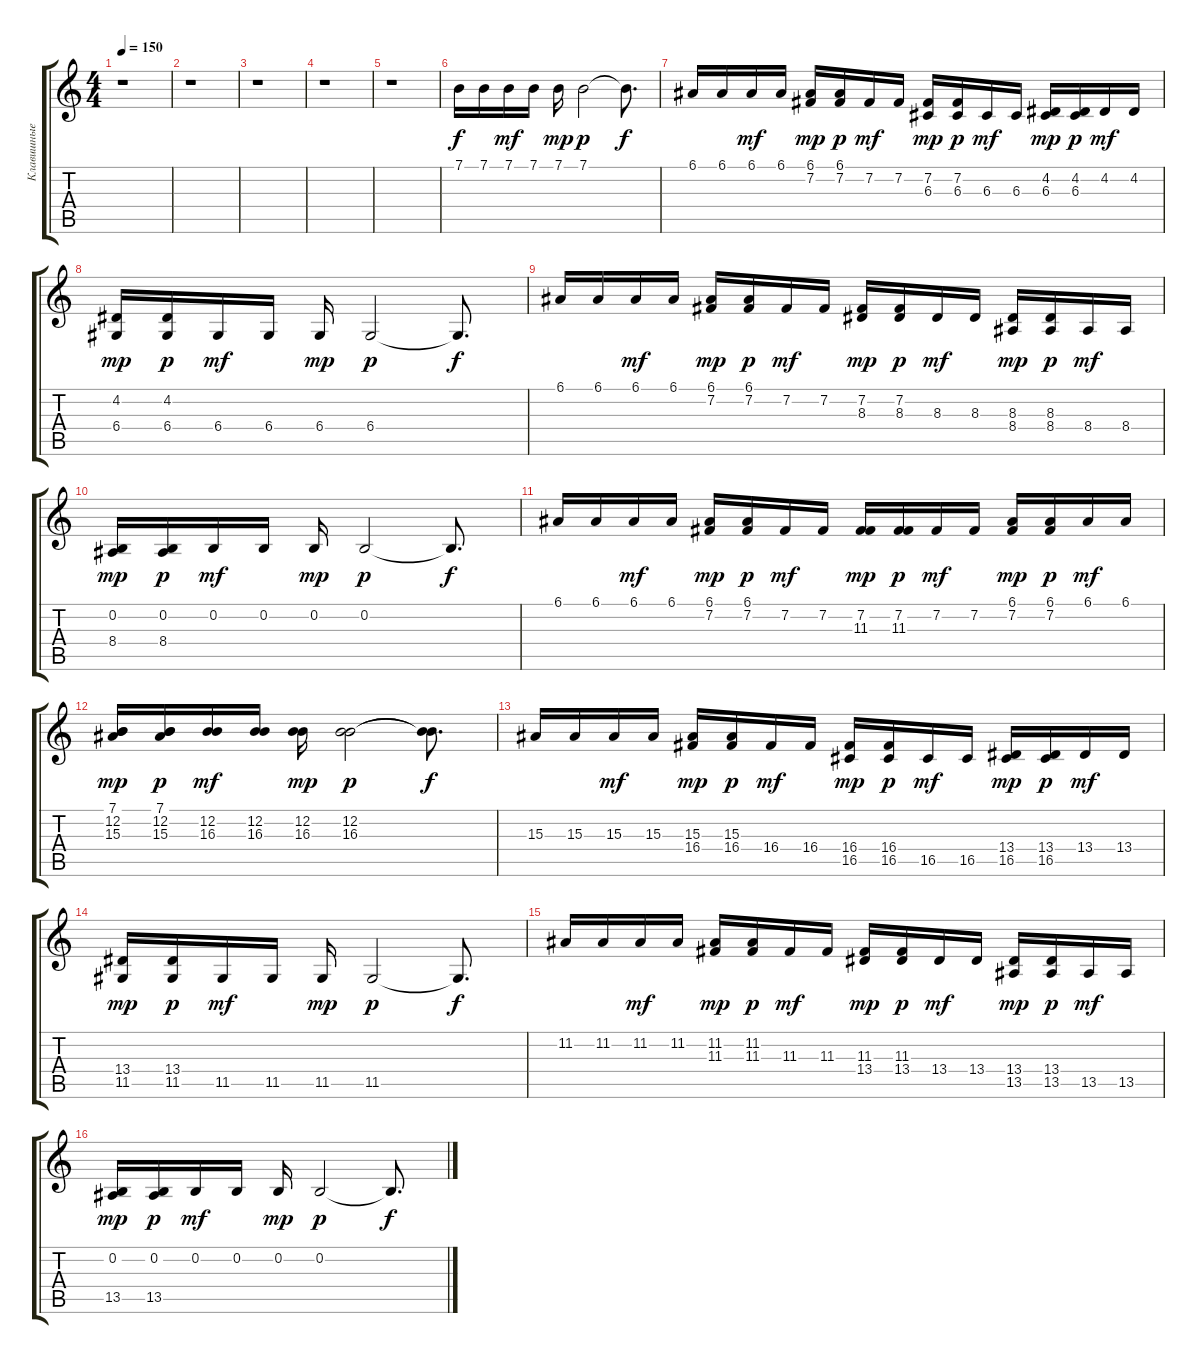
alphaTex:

\track ("Клавишные" "Клавишные") {instrument xylophone}
\staff {score tabs}
\tuning (E4 B3 G3 D3 A2 E2) {hide}
\ts (4 4)
\tempo 150
\clef g2
\ks c
r.1{dy f} |
r.1 |
r.1 |
r.1 |
r.1 |
7.1.16 7.1.16 7.1.16{dy mf} 7.1.16 7.1.16{dy mp} 7.1.2{dy p} 7.1{t}.8{d dy f} |
6.1.16 6.1.16 6.1.16{dy mf} 6.1.16 (6.1 7.2).16{dy mp} (6.1 7.2).16{dy p} 7.2.16{dy mf} 7.2.16 (7.2 6.3).16{dy mp} (7.2 6.3).16{dy p} 6.3.16{dy mf} 6.3.16 (4.2 6.3).16{dy mp} (4.2 6.3).16{dy p} 4.2.16{dy mf} 4.2.16 |
(4.2 6.4).16{dy mp} (4.2 6.4).16{dy p} 6.4.16{dy mf} 6.4.16 6.4.16{dy mp} 6.4.2{dy p} 6.4{t}.8{d dy f} |
6.1.16 6.1.16 6.1.16{dy mf} 6.1.16 (6.1 7.2).16{dy mp} (6.1 7.2).16{dy p} 7.2.16{dy mf} 7.2.16 (7.2 8.3).16{dy mp} (7.2 8.3).16{dy p} 8.3.16{dy mf} 8.3.16 (8.3 8.4).16{dy mp} (8.3 8.4).16{dy p} 8.4.16{dy mf} 8.4.16 |
(0.2 8.4).16{dy mp} (0.2 8.4).16{dy p} 0.2.16{dy mf} 0.2.16 0.2.16{dy mp} 0.2.2{dy p} 0.2{t}.8{d dy f} |
6.1.16 6.1.16 6.1.16{dy mf} 6.1.16 (6.1 7.2).16{dy mp} (6.1 7.2).16{dy p} 7.2.16{dy mf} 7.2.16 (7.2 11.3).16{dy mp} (7.2 11.3).16{dy p} 7.2.16{dy mf} 7.2.16 (6.1 7.2).16{dy mp} (6.1 7.2).16{dy p} 6.1.16{dy mf} 6.1.16 |
(7.1 12.2 15.3).16{dy mp} (7.1 12.2 15.3).16{dy p} (12.2 16.3).16{dy mf} (12.2 16.3).16 (12.2 16.3).16{dy mp} (12.2 16.3).2{dy p} (12.2{t} 16.3{t}).8{d dy f} |
15.3.16 15.3.16 15.3.16{dy mf} 15.3.16 (15.3 16.4).16{dy mp} (15.3 16.4).16{dy p} 16.4.16{dy mf} 16.4.16 (16.4 16.5).16{dy mp} (16.4 16.5).16{dy p} 16.5.16{dy mf} 16.5.16 (13.4 16.5).16{dy mp} (13.4 16.5).16{dy p} 13.4.16{dy mf} 13.4.16 |
(13.4 11.5).16{dy mp} (13.4 11.5).16{dy p} 11.5.16{dy mf} 11.5.16 11.5.16{dy mp} 11.5.2{dy p} 11.5{t}.8{d dy f} |
11.2.16 11.2.16 11.2.16{dy mf} 11.2.16 (11.2 11.3).16{dy mp} (11.2 11.3).16{dy p} 11.3.16{dy mf} 11.3.16 (11.3 13.4).16{dy mp} (11.3 13.4).16{dy p} 13.4.16{dy mf} 13.4.16 (13.4 13.5).16{dy mp} (13.4 13.5).16{dy p} 13.5.16{dy mf} 13.5.16 |
(0.2 13.5).16{dy mp} (0.2 13.5).16{dy p} 0.2.16{dy mf} 0.2.16 0.2.16{dy mp} 0.2.2{dy p} 0.2{t}.8{d dy f}
